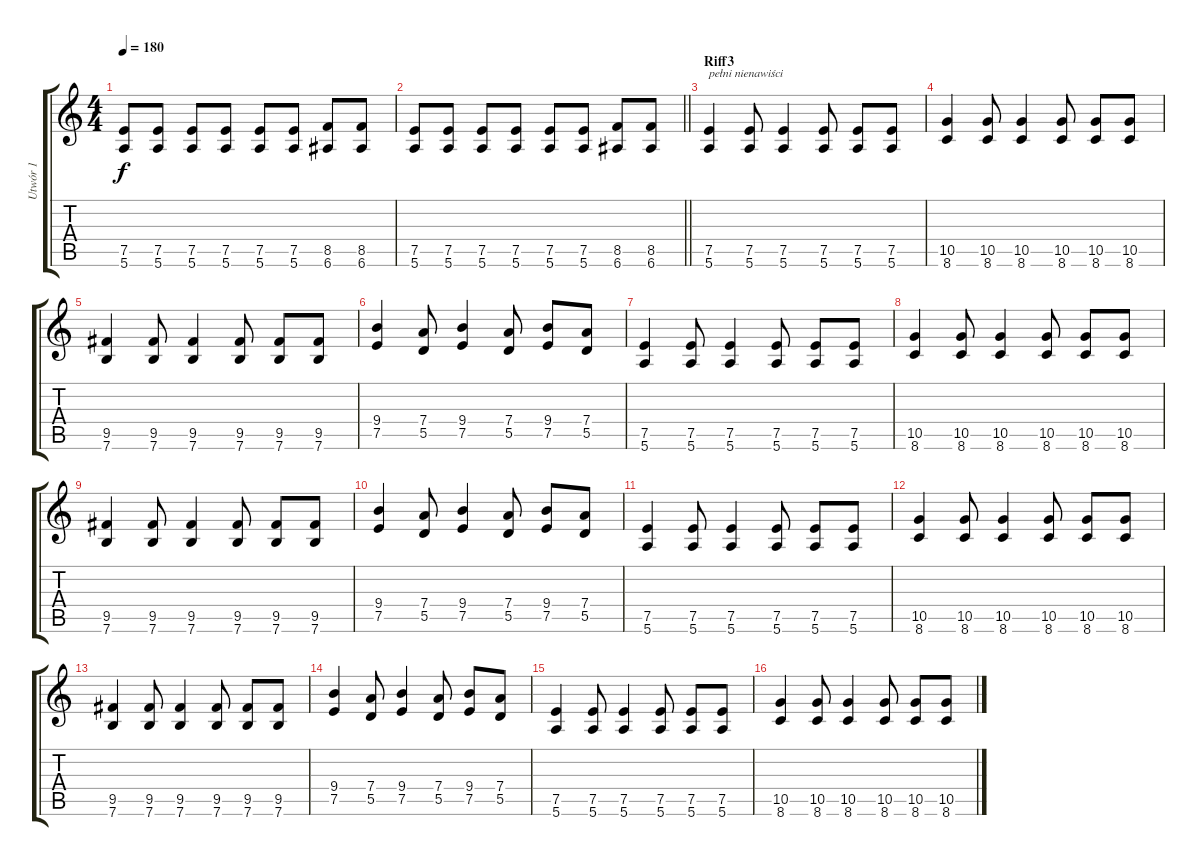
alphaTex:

\track ("Utwór 1" "Utwór 1") {instrument distortionguitar}
\staff {score tabs}
\tuning (E4 B3 G3 D3 A2 E2) {hide}
\ts (4 4)
\tempo 180
\clef g2
\ks c
(7.5 5.6).8{dy f} (7.5 5.6).8 (7.5 5.6).8 (7.5 5.6).8 (7.5 5.6).8 (7.5 5.6).8 (8.5 6.6).8 (8.5 6.6).8 |
\barLineRight lightlight
(7.5 5.6).8 (7.5 5.6).8 (7.5 5.6).8 (7.5 5.6).8 (7.5 5.6).8 (7.5 5.6).8 (8.5 6.6).8 (8.5 6.6).8 |
\section ("" "Riff3")
(7.5 5.6).4{txt "pełni nienawiści"} (7.5 5.6).8 (7.5 5.6).4 (7.5 5.6).8 (7.5 5.6).8 (7.5 5.6).8 |
(10.5 8.6).4 (10.5 8.6).8 (10.5 8.6).4 (10.5 8.6).8 (10.5 8.6).8 (10.5 8.6).8 |
(9.5 7.6).4 (9.5 7.6).8 (9.5 7.6).4 (9.5 7.6).8 (9.5 7.6).8 (9.5 7.6).8 |
(9.4 7.5).4 (7.4 5.5).8 (9.4 7.5).4 (7.4 5.5).8 (9.4 7.5).8 (7.4 5.5).8 |
(7.5 5.6).4 (7.5 5.6).8 (7.5 5.6).4 (7.5 5.6).8 (7.5 5.6).8 (7.5 5.6).8 |
(10.5 8.6).4 (10.5 8.6).8 (10.5 8.6).4 (10.5 8.6).8 (10.5 8.6).8 (10.5 8.6).8 |
(9.5 7.6).4 (9.5 7.6).8 (9.5 7.6).4 (9.5 7.6).8 (9.5 7.6).8 (9.5 7.6).8 |
(9.4 7.5).4 (7.4 5.5).8 (9.4 7.5).4 (7.4 5.5).8 (9.4 7.5).8 (7.4 5.5).8 |
(7.5 5.6).4 (7.5 5.6).8 (7.5 5.6).4 (7.5 5.6).8 (7.5 5.6).8 (7.5 5.6).8 |
(10.5 8.6).4 (10.5 8.6).8 (10.5 8.6).4 (10.5 8.6).8 (10.5 8.6).8 (10.5 8.6).8 |
(9.5 7.6).4 (9.5 7.6).8 (9.5 7.6).4 (9.5 7.6).8 (9.5 7.6).8 (9.5 7.6).8 |
(9.4 7.5).4 (7.4 5.5).8 (9.4 7.5).4 (7.4 5.5).8 (9.4 7.5).8 (7.4 5.5).8 |
(7.5 5.6).4 (7.5 5.6).8 (7.5 5.6).4 (7.5 5.6).8 (7.5 5.6).8 (7.5 5.6).8 |
(10.5 8.6).4 (10.5 8.6).8 (10.5 8.6).4 (10.5 8.6).8 (10.5 8.6).8 (10.5 8.6).8
